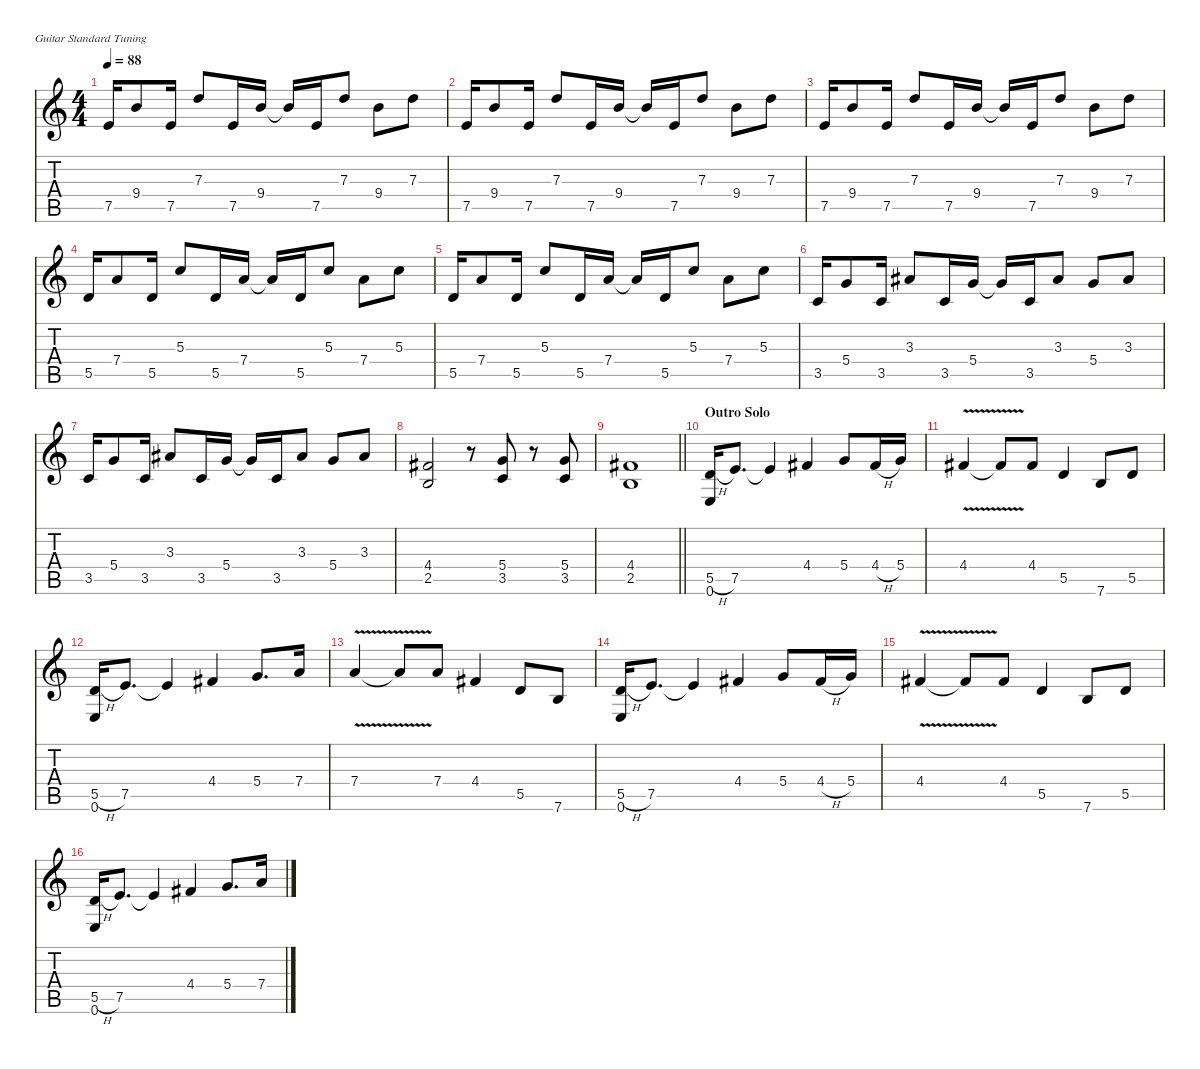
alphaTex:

\defaultSystemsLayout 4
\hideDynamics
\bracketExtendMode nobrackets
\singleTrackTrackNamePolicy hidden
\multiTrackTrackNamePolicy hidden
\firstSystemTrackNameMode fullname
\firstSystemTrackNameOrientation horizontal
\otherSystemsTrackNameOrientation horizontal
\track ("Guitar Left" "dist.guit.") {instrument distortionguitar}
\staff {score tabs}
\tuning (E4 B3 G3 D3 A2 E2)
\ts (4 4)
\tempo 88
\clef g2
\ks c
7.5.16{dy f beam Up} 9.4.8{beam Up} 7.5.16{beam Up} 7.3.8{beam Up} 7.5.16{beam Up} 9.4.16{beam Up} 9.4{t}.16{beam Up} 7.5.16{beam Up} 7.3.8{beam Up} 9.4.8{beam Down} 7.3.8{beam Down} |
7.5.16{beam Up} 9.4.8{beam Up} 7.5.16{beam Up} 7.3.8{beam Up} 7.5.16{beam Up} 9.4.16{beam Up} 9.4{t}.16{beam Up} 7.5.16{beam Up} 7.3.8{beam Up} 9.4.8{beam Down} 7.3.8{beam Down} |
7.5.16{beam Up} 9.4.8{beam Up} 7.5.16{beam Up} 7.3.8{beam Up} 7.5.16{beam Up} 9.4.16{beam Up} 9.4{t}.16{beam Up} 7.5.16{beam Up} 7.3.8{beam Up} 9.4.8{beam Down} 7.3.8{beam Down} |
5.5.16{beam Up} 7.4.8{beam Up} 5.5.16{beam Up} 5.3.8{beam Up} 5.5.16{beam Up} 7.4.16{beam Up} 7.4{t}.16{beam Up} 5.5.16{beam Up} 5.3.8{beam Up} 7.4.8{beam Down} 5.3.8{beam Down} |
5.5.16{beam Up} 7.4.8{beam Up} 5.5.16{beam Up} 5.3.8{beam Up} 5.5.16{beam Up} 7.4.16{beam Up} 7.4{t}.16{beam Up} 5.5.16{beam Up} 5.3.8{beam Up} 7.4.8{beam Down} 5.3.8{beam Down} |
3.5.16{beam Up} 5.4.8{beam Up} 3.5.16{beam Up} 3.3{acc #}.8{beam Up} 3.5.16{beam Up} 5.4.16{beam Up} 5.4{t}.16{beam Up} 3.5.16{beam Up} 3.3{acc #}.8{beam Up} 5.4.8{beam Up} 3.3{acc #}.8{beam Up} |
3.5.16{beam Up} 5.4.8{beam Up} 3.5.16{beam Up} 3.3{acc #}.8{beam Up} 3.5.16{beam Up} 5.4.16{beam Up} 5.4{t}.16{beam Up} 3.5.16{beam Up} 3.3{acc #}.8{beam Up} 5.4.8{beam Up} 3.3{acc #}.8{beam Up} |
(4.4{acc #} 2.5).2{beam Up} r.8{beam Up} (5.4 3.5).8{beam Up} r.8{beam Up} (5.4 3.5).8{beam Up} |
\barLineRight lightlight
(4.4{acc #} 2.5).1{beam Up} |
\section ("" "Outro Solo")
(5.5{h} 0.6).16{beam Up} 7.5.8{d beam Up} 7.5{t}.4{beam Up} 4.4{acc #}.4{beam Up} 5.4.8{beam Up} 4.4{h acc #}.16{beam Up} 5.4.16{beam Up} |
4.4{v acc #}.4{beam Up} 4.4{v t acc #}.8{beam Up} 4.4{acc #}.8{beam Up} 5.5.4{beam Up} 7.6.8{beam Up} 5.5.8{beam Up} |
(5.5{h} 0.6).16{beam Up} 7.5.8{d beam Up} 7.5{t}.4{beam Up} 4.4{acc #}.4{beam Up} 5.4.8{d beam Up} 7.4.16{beam Up} |
7.4{v}.4{beam Up} 7.4{v t}.8{beam Up} 7.4.8{beam Up} 4.4{acc #}.4{beam Up} 5.5.8{beam Up} 7.6.8{beam Up} |
(5.5{h} 0.6).16{beam Up} 7.5.8{d beam Up} 7.5{t}.4{beam Up} 4.4{acc #}.4{beam Up} 5.4.8{beam Up} 4.4{h acc #}.16{beam Up} 5.4.16{beam Up} |
4.4{v acc #}.4{beam Up} 4.4{v t acc #}.8{beam Up} 4.4{acc #}.8{beam Up} 5.5.4{beam Up} 7.6.8{beam Up} 5.5.8{beam Up} |
(5.5{h} 0.6).16{beam Up} 7.5.8{d beam Up} 7.5{t}.4{beam Up} 4.4{acc #}.4{beam Up} 5.4.8{d beam Up} 7.4.16{beam Up}
